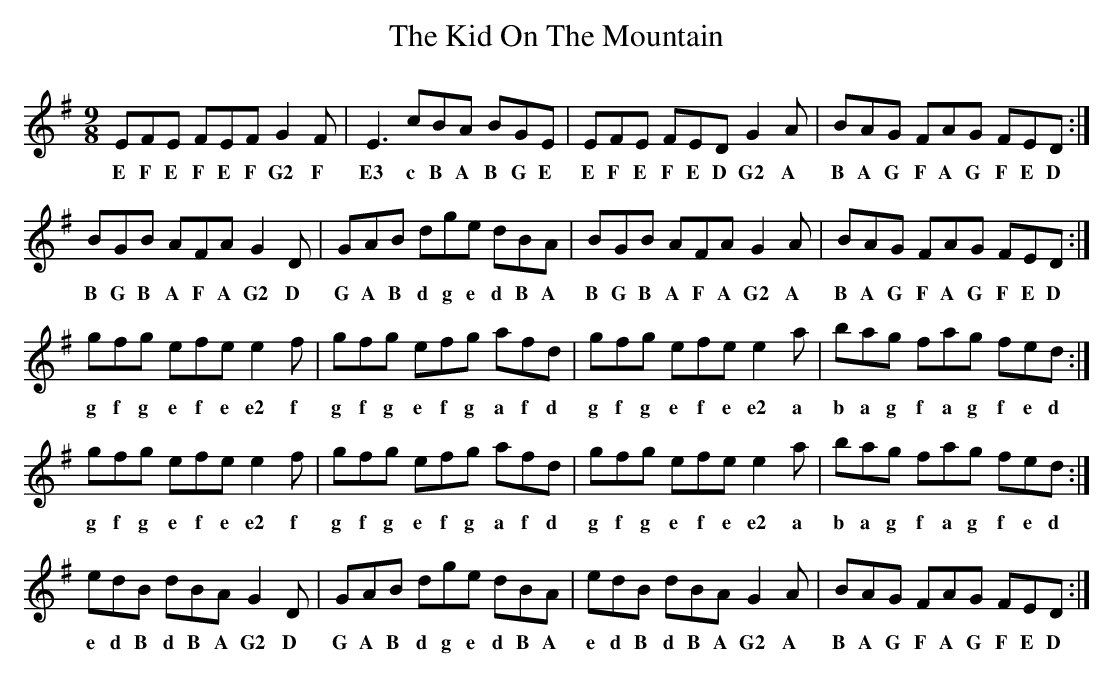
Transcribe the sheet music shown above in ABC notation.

X:1
T: Kid On The Mountain, The
M: 9/8
L: 1/8
K: Emin
EFE FEF G2 F| E3 cBA BGE| EFE FED G2 A| BAG FAG FED:|
w: E F E F E F G2 F E3 c B A B G E E F E F E D G2 A B A G F A G F E D
BGB AFA G2 D| GAB dge dBA| BGB AFA G2 A| BAG FAG FED:|
w: B G B A F A G2 D G A B d g e d B A B G B A F A G2 A B A G F A G F E D
gfg efe e2 f|gfg efg afd| gfg efe e2 a|bag fag fed:|
w: g f g e f e e2 f g f g e f g a f d g f g e f e e2 a b a g f a g f e d
gfg efe e2 f|gfg efg afd| gfg efe e2 a|bag fag fed:|
w: g f g e f e e2 f g f g e f g a f d g f g e f e e2 a b a g f a g f e d
edB dBA G2D|GAB dge dBA|edB dBA G2A|BAG FAG FED:|
w: e d B d B A G2 D G A B d g e d B A e d B d B A G2 A B A G F A G F E D
